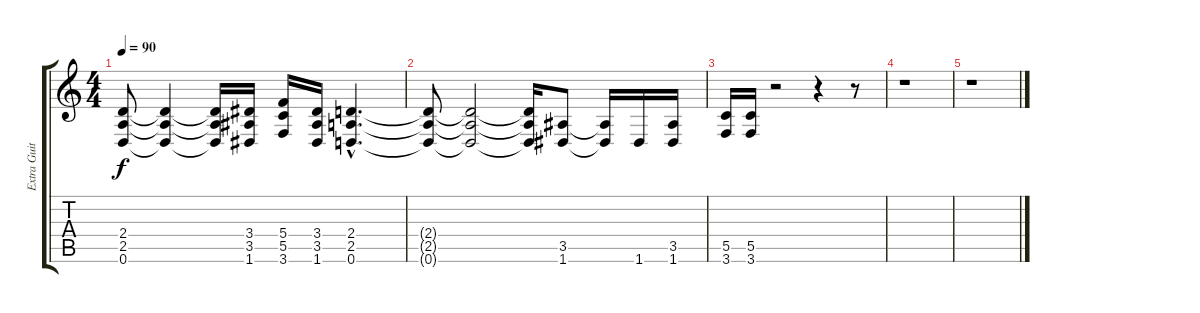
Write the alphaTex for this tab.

\track ("Extra Guitar" "Extra Guit") {instrument distortionguitar}
\staff {score tabs}
\tuning (D4 A3 F3 C3 G2 D2) {hide}
\ts (4 4)
\tempo 90
\clef g2
\ks c
(2.4{t} 2.5{t} 0.6{t}).8{dy f} (2.4{t} 2.5{t} 0.6{t}).4 (2.4{t} 2.5{t} 0.6{t}).16 (3.4 3.5 1.6).16 (5.4 5.5 3.6).16 (3.4 3.5 1.6).16 (2.4{hac} 2.5{hac} 0.6{hac}).4{d} |
(2.4{t} 2.5{t} 0.6{t}).8 (2.4{t} 2.5{t} 0.6{t}).2 (2.4{t} 2.5{t} 0.6{t}).16 (3.5 1.6).8 (3.5{t} 1.6{t}).16 1.6.16 (3.5 1.6).16 |
(5.5 3.6).16 (5.5 3.6).16 r.2 r.4 r.8 |
r.1 |
r.1
